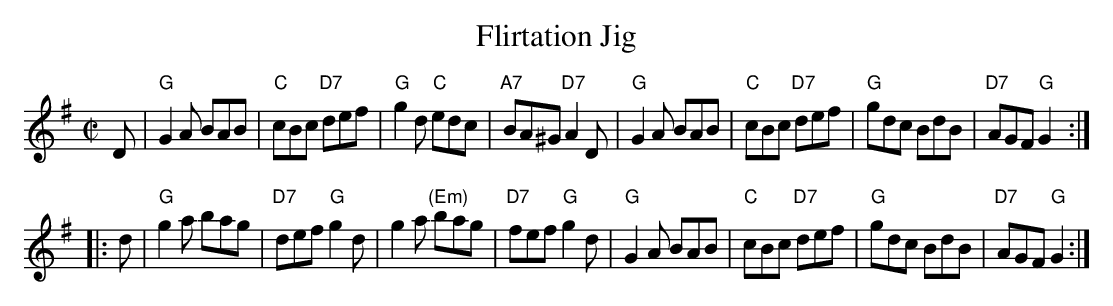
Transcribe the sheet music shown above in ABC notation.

X:1
T: Flirtation Jig
M: C|
L: 1/8
K: G
D \
| "G"G2A BAB | "C"cBc "D7"def | "G"g2d "C"edc | "A7"BA^G "D7"A2D \
| "G"G2A BAB | "C"cBc "D7"def | "G"gdc    BdB | "D7"AGF "G"G2 :|
|: d \
| "G"g2a bag | "D7"def "G"g2d |    g2a "(Em)"bag | "D7"fef "G"g2d \
| "G"G2A BAB | "C"cBc "D7"def | "G"gdc       BdB | "D7"AGF "G"G2 :|
